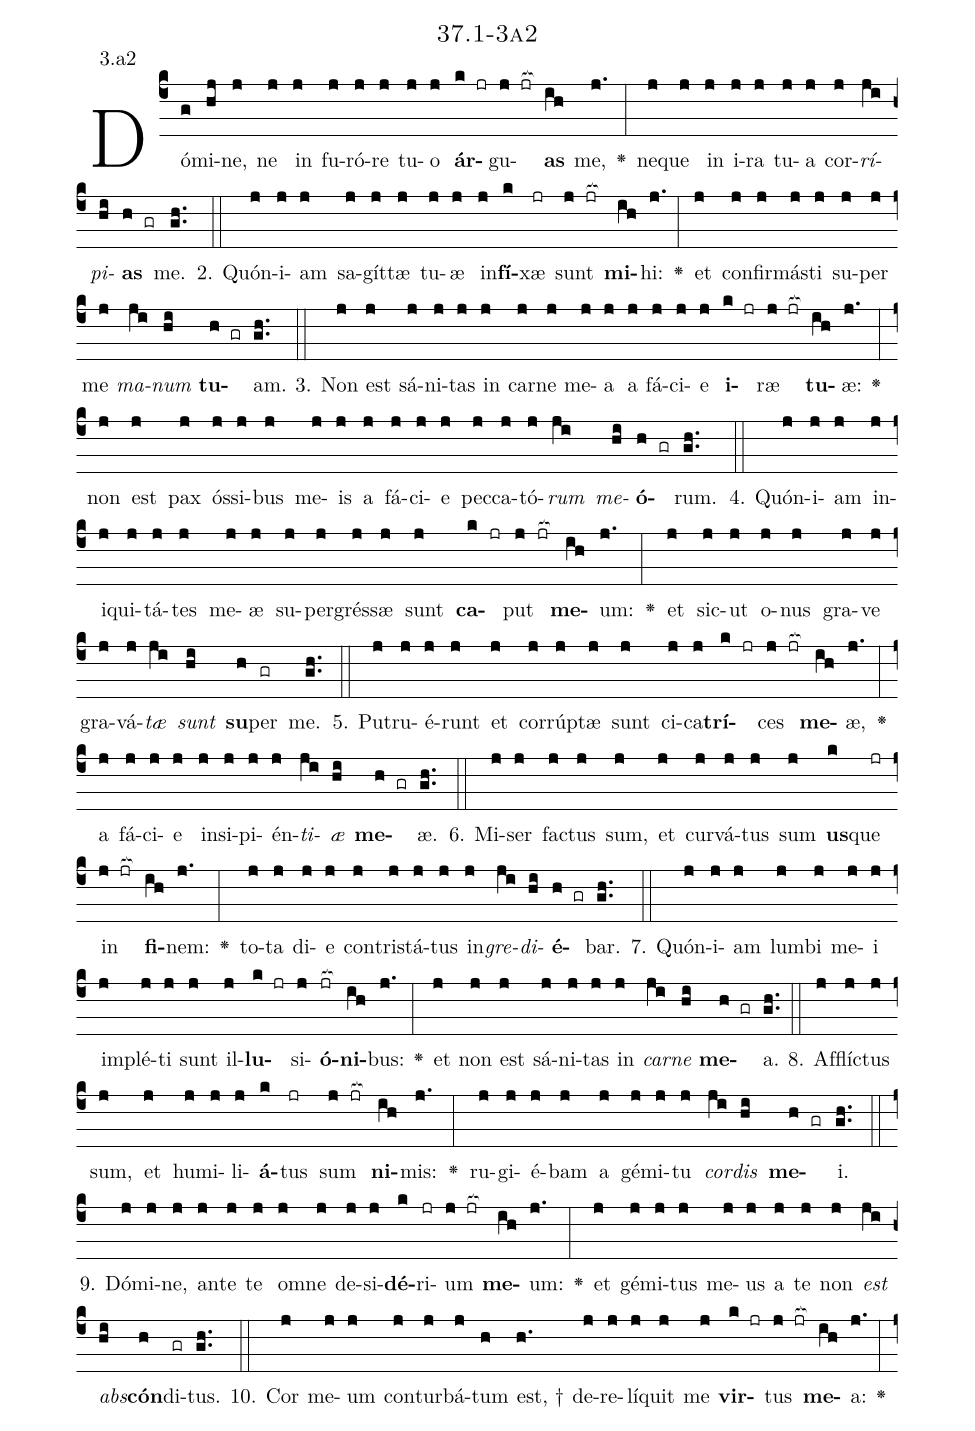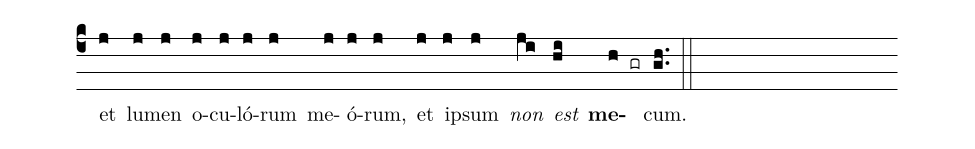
name: 37.1-3a2;
annotation: 3.a2;
%%
(c4)Dó(g)mi(hj)ne,(j) ne(j) in(j) fu(j)ró(j)re(j) tu(j)o(j) <b>ár</b>(k jr)gu(j jr[ocb:1{])<b>as</b>(ih[ocb:0}]) me,(j.) <v>\greheightstar</v>(:) ne(j)que(j) in(j) i(j)ra(j) tu(j)a(j) cor(j)<i>rí</i>(ji)<i>pi</i>(hi)<b>as</b>(h gr) me.(gh..) (::)
2. Quón(j)i(j)am(j) sa(j)gít(j)tæ(j) tu(j)æ(j) in(j)<b>fí</b>(k)xæ(jr) sunt(j jr[ocb:1{]) <b>mi</b>(ih[ocb:0}])hi:(j.) <v>\greheightstar</v>(:) et(j) con(j)fir(j)más(j)ti(j) su(j)per(j) me(j) <i>ma</i>(ji)<i>num</i>(hi) <b>tu</b>(h gr)am.(gh..) (::)
3. Non(j) est(j) sá(j)ni(j)tas(j) in(j) car(j)ne(j) me(j)a(j) a(j) fá(j)ci(j)e(j) <b>i</b>(k jr)ræ(j jr[ocb:1{]) <b>tu</b>(ih[ocb:0}])æ:(j.) <v>\greheightstar</v>(:) non(j) est(j) pax(j) ós(j)si(j)bus(j) me(j)is(j) a(j) fá(j)ci(j)e(j) pec(j)ca(j)tó(j)<i>rum</i>(ji) <i>me</i>(hi)<b>ó</b>(h gr)rum.(gh..) (::)
4. Quón(j)i(j)am(j) in(j)i(j)qui(j)tá(j)tes(j) me(j)æ(j) su(j)per(j)grés(j)sæ(j) sunt(j) <b>ca</b>(k jr)put(j jr[ocb:1{]) <b>me</b>(ih[ocb:0}])um:(j.) <v>\greheightstar</v>(:) et(j) sic(j)ut(j) o(j)nus(j) gra(j)ve(j) gra(j)vá(j)<i>tæ</i>(ji) <i>sunt</i>(hi) <b>su</b>(h)per(gr) me.(gh..) (::)
5. Pu(j)tru(j)é(j)runt(j) et(j) cor(j)rúp(j)tæ(j) sunt(j) ci(j)ca(j)<b>trí</b>(k jr)ces(j jr[ocb:1{]) <b>me</b>(ih[ocb:0}])æ,(j.) <v>\greheightstar</v>(:) a(j) fá(j)ci(j)e(j) in(j)si(j)pi(j)én(j)<i>ti</i>(ji)<i>æ</i>(hi) <b>me</b>(h gr)æ.(gh..) (::)
6. Mi(j)ser(j) fac(j)tus(j) sum,(j) et(j) cur(j)vá(j)tus(j) sum(j) <b>us</b>(k)que(jr) in(j jr[ocb:1{]) <b>fi</b>(ih[ocb:0}])nem:(j.) <v>\greheightstar</v>(:) to(j)ta(j) di(j)e(j) con(j)tris(j)tá(j)tus(j) in(j)<i>gre</i>(ji)<i>di</i>(hi)<b>é</b>(h gr)bar.(gh..) (::)
7. Quón(j)i(j)am(j) lum(j)bi(j) me(j)i(j) im(j)plé(j)ti(j) sunt(j) il(j)<b>lu</b>(k jr)si(j)<b>ó</b>(jr[ocb:1{])<b>ni</b>(ih[ocb:0}])bus:(j.) <v>\greheightstar</v>(:) et(j) non(j) est(j) sá(j)ni(j)tas(j) in(j) <i>car</i>(ji)<i>ne</i>(hi) <b>me</b>(h gr)a.(gh..) (::)
8. Af(j)flíc(j)tus(j) sum,(j) et(j) hu(j)mi(j)li(j)<b>á</b>(k)tus(jr) sum(j jr[ocb:1{]) <b>ni</b>(ih[ocb:0}])mis:(j.) <v>\greheightstar</v>(:) ru(j)gi(j)é(j)bam(j) a(j) gé(j)mi(j)tu(j) <i>cor</i>(ji)<i>dis</i>(hi) <b>me</b>(h gr)i.(gh..) (::)
9. Dó(j)mi(j)ne,(j) an(j)te(j) te(j) om(j)ne(j) de(j)si(j)<b>dé</b>(k)ri(jr)um(j jr[ocb:1{]) <b>me</b>(ih[ocb:0}])um:(j.) <v>\greheightstar</v>(:) et(j) gé(j)mi(j)tus(j) me(j)us(j) a(j) te(j) non(j) <i>est</i>(ji) <i>abs</i>(hi)<b>cón</b>(h)di(gr)tus.(gh..) (::)
10. Cor(j) me(j)um(j) con(j)tur(j)bá(j)tum(h) est, †(h.) de(j)re(j)lí(j)quit(j) me(j) <b>vir</b>(k jr)tus(j jr[ocb:1{]) <b>me</b>(ih[ocb:0}])a:(j.) <v>\greheightstar</v>(:) et(j) lu(j)men(j) o(j)cu(j)ló(j)rum(j) me(j)ó(j)rum,(j) et(j) ip(j)sum(j) <i>non</i>(ji) <i>est</i>(hi) <b>me</b>(h gr)cum.(gh..) (::)
